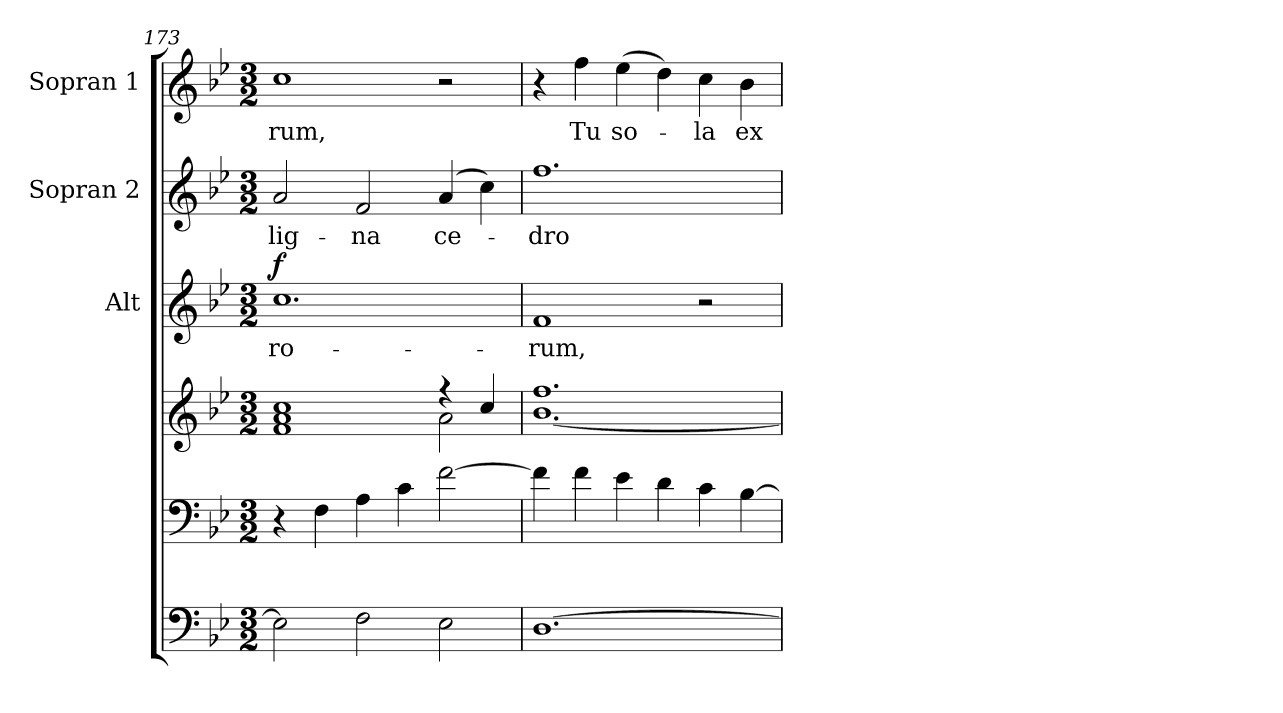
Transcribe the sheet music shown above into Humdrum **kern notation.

**kern	**kern	**kern	**kern	**text	**dynam	**kern	**text	**kern	**text
*part5	*part4	*part4	*part3	*part3	*part3	*part2	*part2	*part1	*part1
*staff6	*staff5	*staff4	*staff3	*staff3	*staff3	*staff2	*staff2	*staff1	*staff1
*	*	*	*I"Alt	*	*	*I"Sopran 2	*	*I"Sopran 1	*
*	*	*	*I'A.	*	*	*I'S. 2	*	*I'S. 1	*
*clefF4	*clefF4	*clefG2	*clefG2	*	*	*clefG2	*	*clefG2	*
*k[b-e-]	*k[b-e-]	*k[b-e-]	*k[b-e-]	*	*	*k[b-e-]	*	*k[b-e-]	*
*B-:	*B-:	*B-:	*B-:	*	*	*B-:	*	*B-:	*
*M3/2	*M3/2	*M3/2	*M3/2	*	*	*M3/2	*	*M3/2	*
=173	=173	=173	=173	=173	=173	=173	=173	=173	=173
*	*	*^	*	*	*	*	*	*	*
!	!	!	!	!	!LO:LY:b	!LO:DY:a	!	!LO:LY:b	!	!LO:LY:b
2E-\]	4r	1a 1cc	1f	1.cc	-ro-	f	2a/	lig-	1cc	-rum,
.	4F\	.	.	.	.	.	.	.	.	.
!	!	!	!	!	!	!	!	!LO:LY:b	!	!
2F\	4A\	.	.	.	.	.	2f/	-na	.	.
.	4c\	.	.	.	.	.	.	.	.	.
!	!	!	!	!	!	!	!	!LO:LY:b	!	!
2E-\	[2f\	4rff	2a\	.	.	.	(4a/	ce-	2r	.
.	.	4cc/	.	.	.	.	4cc\)	.	.	.
!!LO:PB:g=z
=174	=174	=174	=174	=174	=174	=174	=174	=174	=174	=174
!	!	!	!	!	!LO:LY:b	!	!	!LO:LY:b	!	!
[1.D	4f\]	1.ff	[<1.b-	1f	-rum,	.	1.ff	-dro-	4r	.
!	!	!	!	!	!	!	!	!	!	!LO:LY:b
.	4f\	.	.	.	.	.	.	.	4ff\	Tu
!	!	!	!	!	!	!	!	!	!	!LO:LY:b
.	4e-\	.	.	.	.	.	.	.	(>4ee-\	so-
.	4d\	.	.	.	.	.	.	.	4dd\)	.
!	!	!	!	!	!	!	!	!	!	!LO:LY:b
.	4c\	.	.	2r	.	.	.	.	4cc\	-la
!	!	!	!	!	!	!	!	!	!	!LO:LY:b
.	[4B-\	.	.	.	.	.	.	.	4b-\	ex-
*	*	*v	*v	*	*	*	*	*	*	*
=	=	=	=	=	=	=	=	=	=
*-	*-	*-	*-	*-	*-	*-	*-	*-	*-
